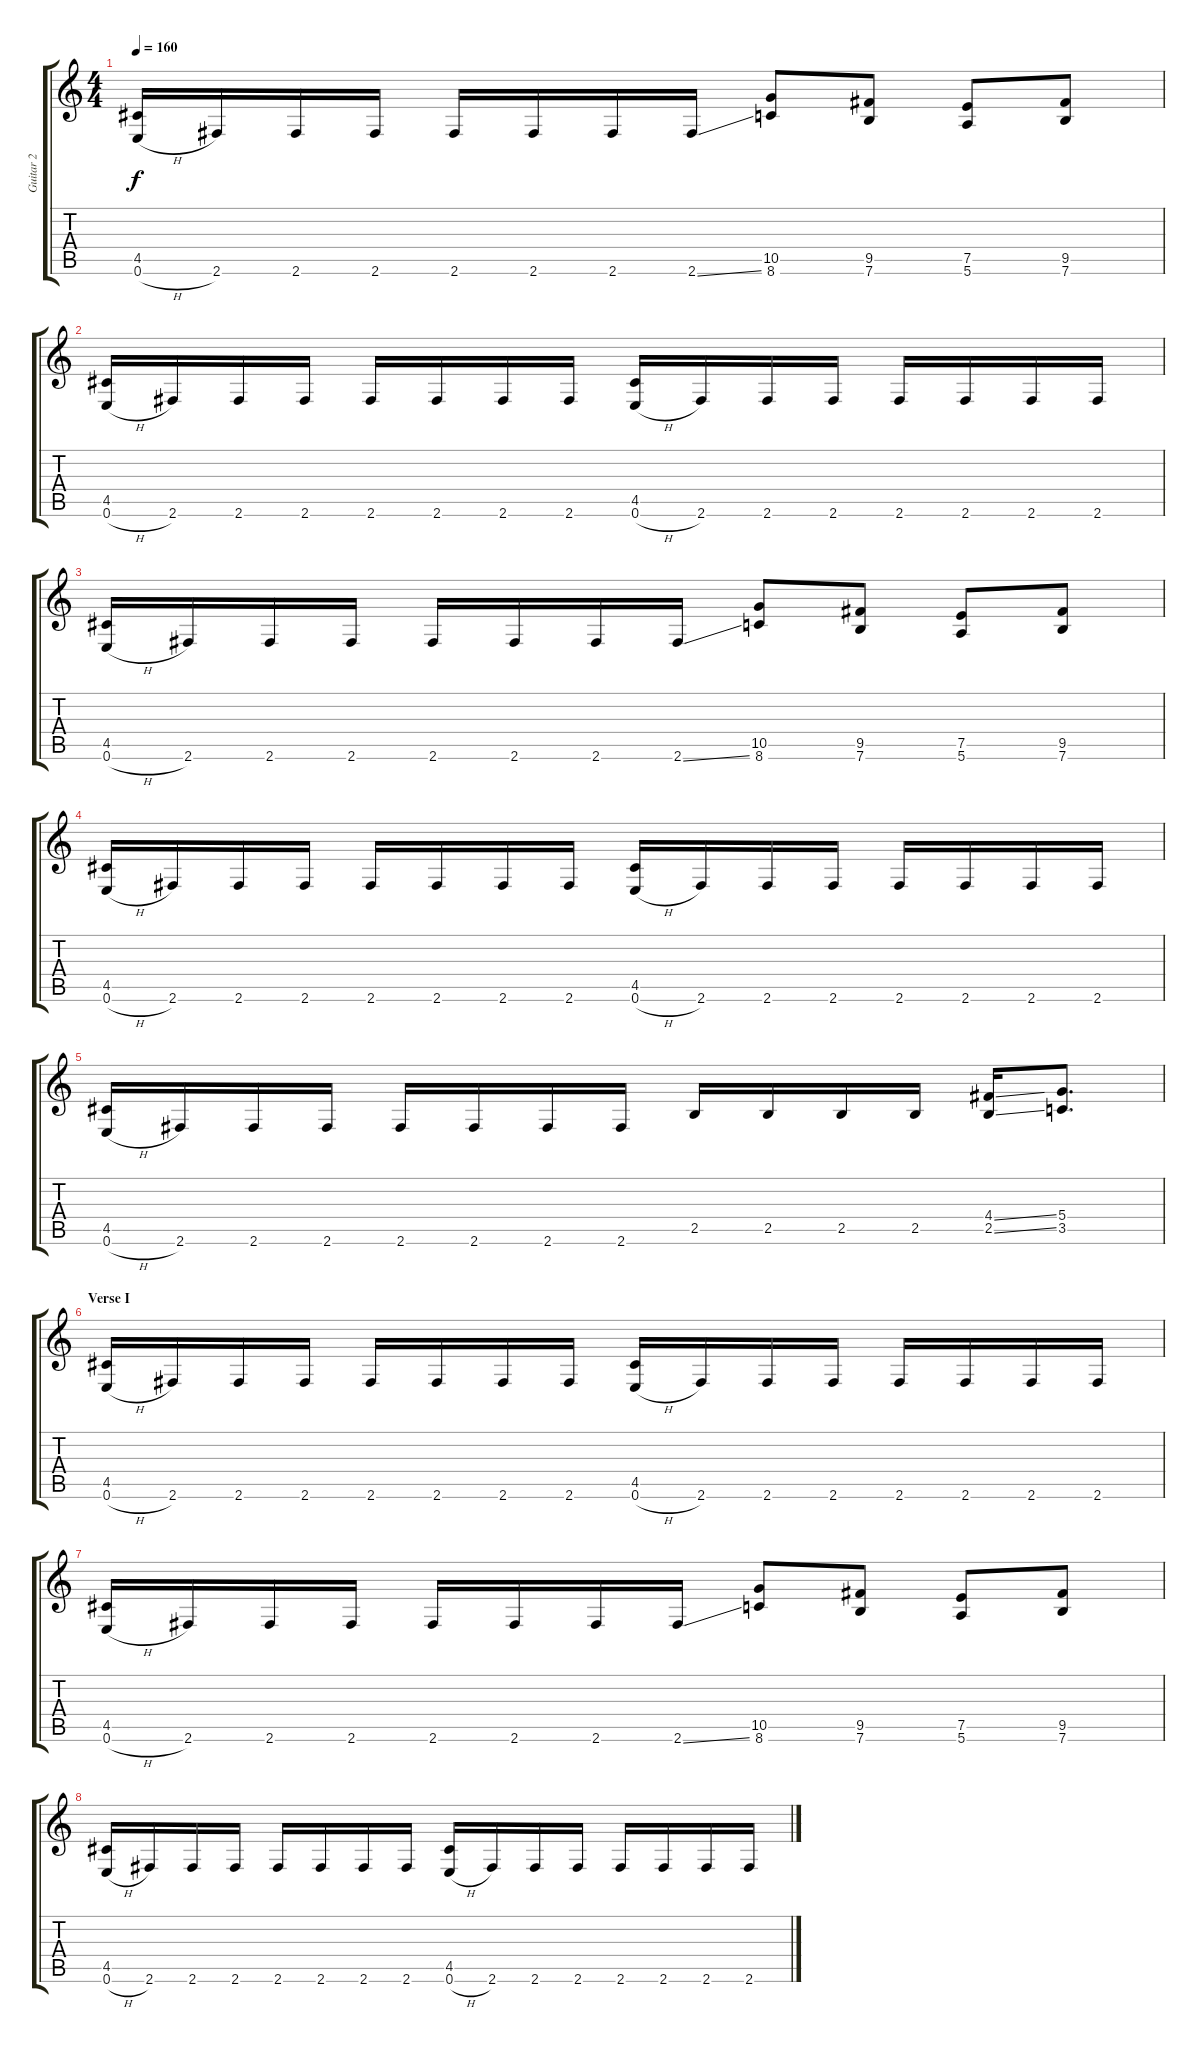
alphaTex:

\track ("Guitar 2" "Guitar 2") {instrument overdrivenguitar}
\staff {score tabs}
\tuning (E4 B3 G3 D3 A2 E2) {hide}
\ts (4 4)
\tempo 160
\clef g2
\ks c
(4.5 0.6{h}).16{dy f} 2.6.16 2.6.16 2.6.16 2.6.16 2.6.16 2.6.16 2.6{ss}.16 (10.5 8.6).8 (9.5 7.6).8 (7.5 5.6).8 (9.5 7.6).8 |
(4.5 0.6{h}).16 2.6.16 2.6.16 2.6.16 2.6.16 2.6.16 2.6.16 2.6.16 (4.5 0.6{h}).16 2.6.16 2.6.16 2.6.16 2.6.16 2.6.16 2.6.16 2.6.16 |
(4.5 0.6{h}).16 2.6.16 2.6.16 2.6.16 2.6.16 2.6.16 2.6.16 2.6{ss}.16 (10.5 8.6).8 (9.5 7.6).8 (7.5 5.6).8 (9.5 7.6).8 |
(4.5 0.6{h}).16 2.6.16 2.6.16 2.6.16 2.6.16 2.6.16 2.6.16 2.6.16 (4.5 0.6{h}).16 2.6.16 2.6.16 2.6.16 2.6.16 2.6.16 2.6.16 2.6.16 |
(4.5 0.6{h}).16 2.6.16 2.6.16 2.6.16 2.6.16 2.6.16 2.6.16 2.6.16 2.5.16 2.5.16 2.5.16 2.5.16 (4.4{ss} 2.5{ss}).16 (5.4 3.5).8{d} |
\section ("" "Verse I")
(4.5 0.6{h}).16 2.6.16 2.6.16 2.6.16 2.6.16 2.6.16 2.6.16 2.6.16 (4.5 0.6{h}).16 2.6.16 2.6.16 2.6.16 2.6.16 2.6.16 2.6.16 2.6.16 |
(4.5 0.6{h}).16 2.6.16 2.6.16 2.6.16 2.6.16 2.6.16 2.6.16 2.6{ss}.16 (10.5 8.6).8 (9.5 7.6).8 (7.5 5.6).8 (9.5 7.6).8 |
(4.5 0.6{h}).16 2.6.16 2.6.16 2.6.16 2.6.16 2.6.16 2.6.16 2.6.16 (4.5 0.6{h}).16 2.6.16 2.6.16 2.6.16 2.6.16 2.6.16 2.6.16 2.6.16
